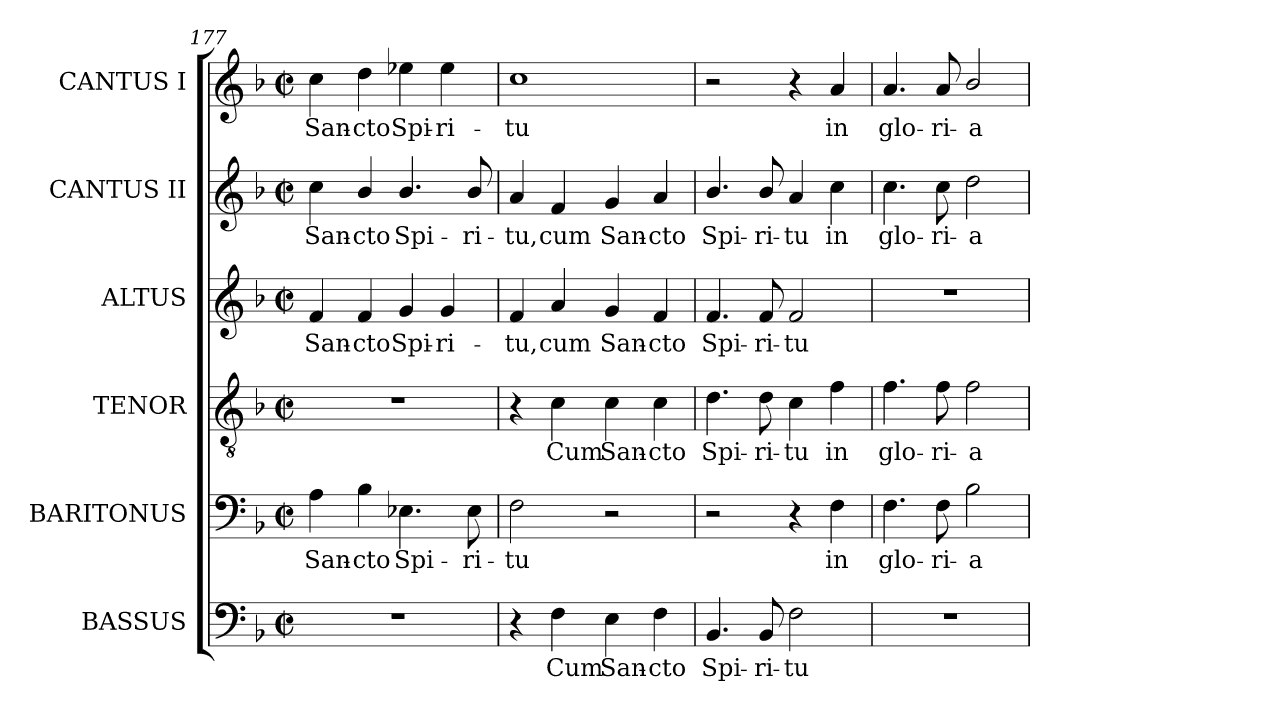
**kern	**text	**kern	**text	**kern	**text	**kern	**text	**kern	**text	**kern	**text
*part6	*part6	*part5	*part5	*part4	*part4	*part3	*part3	*part2	*part2	*part1	*part1
*staff6	*staff6	*staff5	*staff5	*staff4	*staff4	*staff3	*staff3	*staff2	*staff2	*staff1	*staff1
*I"BASSUS	*	*I"BARITONUS	*	*I"TENOR	*	*I"ALTUS	*	*I"CANTUS II	*	*I"CANTUS I	*
*I'B.	*	*I'Bar.	*	*I'T.	*	*I'A.	*	*	*	*	*
!!LO:PB:g=z
*clefF4	*	*clefF4	*	*clefGv2	*	*clefG2	*	*clefG2	*	*clefG2	*
*	*	*	*	*ITrd7c12	*	*	*	*	*	*	*
*k[b-]	*	*k[b-]	*	*k[b-]	*	*k[b-]	*	*k[b-]	*	*k[b-]	*
*F:	*	*F:	*	*F:	*	*F:	*	*F:	*	*F:	*
*M2/2	*	*M2/2	*	*M2/2	*	*M2/2	*	*M2/2	*	*M2/2	*
*met(c|)	*	*met(c|)	*	*met(c|)	*	*met(c|)	*	*met(c|)	*	*met(c|)	*
=177	=177	=177	=177	=177	=177	=177	=177	=177	=177	=177	=177
!	!	!	!LO:LY:b:color=#000000	!	!	!	!	!	!	!	!
!	!	!	!	!	!	!	!LO:LY:b:color=#000000	!	!	!	!
!	!	!	!	!	!	!	!	!	!LO:LY:b:color=#000000	!	!
!	!	!	!	!	!	!	!	!	!	!	!LO:LY:b:color=#000000
1r	.	4Ai\	San-	1r	.	4fi/	San-	4cci\	San-	4cci\	San-
!	!	!	!LO:LY:b:color=#000000	!	!	!	!	!	!	!	!
!	!	!	!	!	!	!	!LO:LY:b:color=#000000	!	!	!	!
!	!	!	!	!	!	!	!	!	!LO:LY:b:color=#000000	!	!
!	!	!	!	!	!	!	!	!	!	!	!LO:LY:b:color=#000000
.	.	4B-i\	-cto	.	.	4fi/	-cto	4b-i/	-cto	4ddi\	-cto
!	!	!	!LO:LY:b:color=#000000	!	!	!	!	!	!	!	!
!	!	!	!	!	!	!	!LO:LY:b:color=#000000	!	!	!	!
!	!	!	!	!	!	!	!	!	!LO:LY:b:color=#000000	!	!
!	!	!	!	!	!	!	!	!	!	!	!LO:LY:b:color=#000000
.	.	4.E-Xi\	Spi-	.	.	4gi/	Spi-	4.b-i/	Spi-	4ee-Xi\	Spi-
!	!	!	!	!	!	!	!LO:LY:b:color=#000000	!	!	!	!
!	!	!	!	!	!	!	!	!	!	!	!LO:LY:b:color=#000000
.	.	.	.	.	.	4gi/	-ri-	.	.	4ee-i\	-ri-
!	!	!	!LO:LY:b:color=#000000	!	!	!	!	!	!	!	!
!	!	!	!	!	!	!	!	!	!LO:LY:b:color=#000000	!	!
.	.	8E-i\	-ri-	.	.	.	.	8b-i/	-ri-	.	.
=178	=178	=178	=178	=178	=178	=178	=178	=178	=178	=178	=178
!	!	!	!LO:LY:b:color=#000000	!	!	!	!	!	!	!	!
!	!	!	!	!	!	!	!LO:LY:b:color=#000000	!	!	!	!
!	!	!	!	!	!	!	!	!	!LO:LY:b:color=#000000	!	!
!	!	!	!	!	!	!	!	!	!	!	!LO:LY:b:color=#000000
4r	.	2Fi\	-tu	4r	.	4fi/	-tu,	4ai/	-tu,	1cci	-tu
!	!LO:LY:b:color=#000000	!	!	!	!	!	!	!	!	!	!
!	!	!	!	!	!LO:LY:b:color=#000000	!	!	!	!	!	!
!	!	!	!	!	!	!	!LO:LY:b:color=#000000	!	!	!	!
!	!	!	!	!	!	!	!	!	!LO:LY:b:color=#000000	!	!
4Fi\	Cum	.	.	4Ci\	Cum	4ai/	cum	4fi/	cum	.	.
!	!LO:LY:b:color=#000000	!	!	!	!	!	!	!	!	!	!
!	!	!	!	!	!LO:LY:b:color=#000000	!	!	!	!	!	!
!	!	!	!	!	!	!	!LO:LY:b:color=#000000	!	!	!	!
!	!	!	!	!	!	!	!	!	!LO:LY:b:color=#000000	!	!
4Ei\	San-	2r	.	4Ci\	San-	4gi/	San-	4gi/	San-	.	.
!	!LO:LY:b:color=#000000	!	!	!	!	!	!	!	!	!	!
!	!	!	!	!	!LO:LY:b:color=#000000	!	!	!	!	!	!
!	!	!	!	!	!	!	!LO:LY:b:color=#000000	!	!	!	!
!	!	!	!	!	!	!	!	!	!LO:LY:b:color=#000000	!	!
4Fi\	-cto	.	.	4Ci\	-cto	4fi/	-cto	4ai/	-cto	.	.
=179	=179	=179	=179	=179	=179	=179	=179	=179	=179	=179	=179
!	!LO:LY:b:color=#000000	!	!	!	!	!	!	!	!	!	!
!	!	!	!	!	!LO:LY:b:color=#000000	!	!	!	!	!	!
!	!	!	!	!	!	!	!LO:LY:b:color=#000000	!	!	!	!
!	!	!	!	!	!	!	!	!	!LO:LY:b:color=#000000	!	!
4.BB-i/	Spi-	2r	.	4.Di\	Spi-	4.fi/	Spi-	4.b-i/	Spi-	2r	.
!	!LO:LY:b:color=#000000	!	!	!	!	!	!	!	!	!	!
!	!	!	!	!	!LO:LY:b:color=#000000	!	!	!	!	!	!
!	!	!	!	!	!	!	!LO:LY:b:color=#000000	!	!	!	!
!	!	!	!	!	!	!	!	!	!LO:LY:b:color=#000000	!	!
8BB-i/	-ri-	.	.	8Di\	-ri-	8fi/	-ri-	8b-i/	-ri-	.	.
!	!LO:LY:b:color=#000000	!	!	!	!	!	!	!	!	!	!
!	!	!	!	!	!LO:LY:b:color=#000000	!	!	!	!	!	!
!	!	!	!	!	!	!	!LO:LY:b:color=#000000	!	!	!	!
!	!	!	!	!	!	!	!	!	!LO:LY:b:color=#000000	!	!
2Fi\	-tu	4r	.	4Ci\	-tu	2fi/	-tu	4ai/	-tu	4r	.
!	!	!	!LO:LY:b:color=#000000	!	!	!	!	!	!	!	!
!	!	!	!	!	!LO:LY:b:color=#000000	!	!	!	!	!	!
!	!	!	!	!	!	!	!	!	!LO:LY:b:color=#000000	!	!
!	!	!	!	!	!	!	!	!	!	!	!LO:LY:b:color=#000000
.	.	4Fi\	in	4Fi\	in	.	.	4cci\	in	4ai/	in
=180	=180	=180	=180	=180	=180	=180	=180	=180	=180	=180	=180
!	!	!	!LO:LY:b:color=#000000	!	!	!	!	!	!	!	!
!	!	!	!	!	!LO:LY:b:color=#000000	!	!	!	!	!	!
!	!	!	!	!	!	!	!	!	!LO:LY:b:color=#000000	!	!
!	!	!	!	!	!	!	!	!	!	!	!LO:LY:b:color=#000000
1r	.	4.Fi\	glo-	4.Fi\	glo-	1r	.	4.cci\	glo-	4.ai/	glo-
!	!	!	!LO:LY:b:color=#000000	!	!	!	!	!	!	!	!
!	!	!	!	!	!LO:LY:b:color=#000000	!	!	!	!	!	!
!	!	!	!	!	!	!	!	!	!LO:LY:b:color=#000000	!	!
!	!	!	!	!	!	!	!	!	!	!	!LO:LY:b:color=#000000
.	.	8Fi\	-ri-	8Fi\	-ri-	.	.	8cci\	-ri-	8ai/	-ri-
!	!	!	!LO:LY:b:color=#000000	!	!	!	!	!	!	!	!
!	!	!	!	!	!LO:LY:b:color=#000000	!	!	!	!	!	!
!	!	!	!	!	!	!	!	!	!LO:LY:b:color=#000000	!	!
!	!	!	!	!	!	!	!	!	!	!	!LO:LY:b:color=#000000
.	.	2B-i\	-a	2Fi\	-a	.	.	2ddi\	-a	2b-i/	-a
=	=	=	=	=	=	=	=	=	=	=	=
*-	*-	*-	*-	*-	*-	*-	*-	*-	*-	*-	*-
